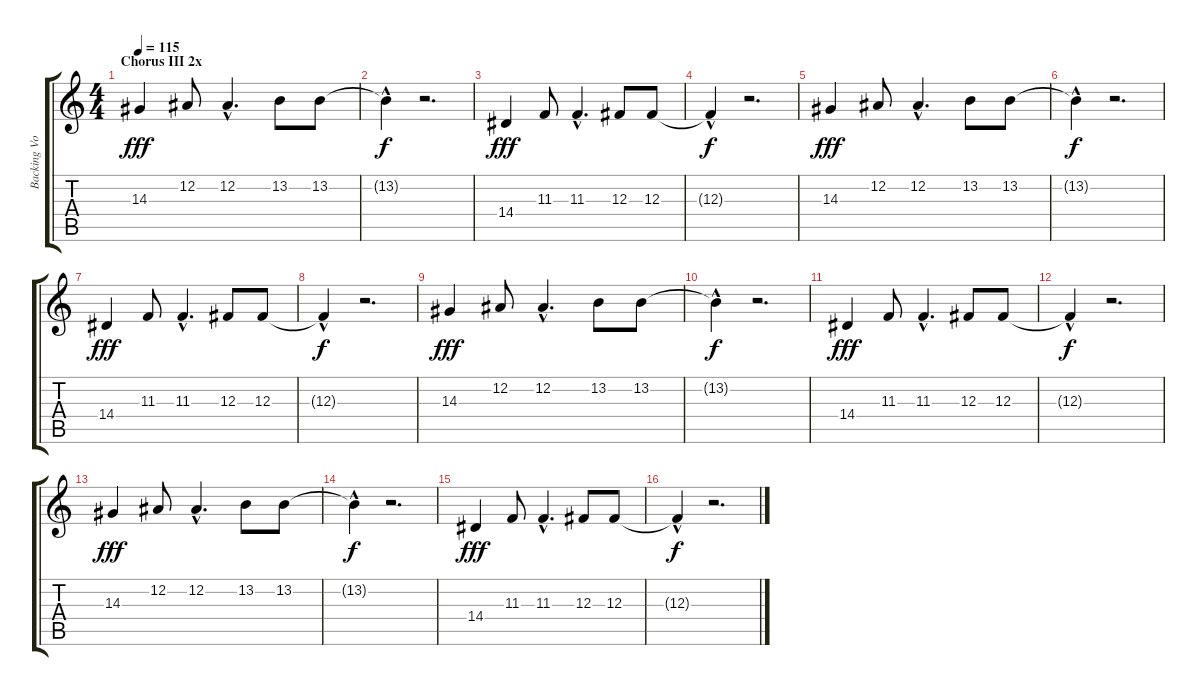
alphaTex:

\track ("Backing Vocals" "Backing Vo") {instrument choiraahs}
\staff {score tabs}
\tuning (Eb4 Bb3 Gb3 Db3 Ab2 Eb2) {hide}
\ts (4 4)
\section ("" "Chorus III 2x")
\tempo 115
\clef g2
\ks c
14.3.4{dy fff} 12.2.8 12.2{hac}.4{d} 13.2.8 13.2.8 |
13.2{hac t}.4{dy f} r.2{d} |
14.4.4{dy fff} 11.3.8 11.3{hac}.4{d} 12.3.8 12.3.8 |
12.3{hac t}.4{dy f} r.2{d} |
14.3.4{dy fff} 12.2.8 12.2{hac}.4{d} 13.2.8 13.2.8 |
13.2{hac t}.4{dy f} r.2{d} |
14.4.4{dy fff} 11.3.8 11.3{hac}.4{d} 12.3.8 12.3.8 |
12.3{hac t}.4{dy f} r.2{d} |
14.3.4{dy fff} 12.2.8 12.2{hac}.4{d} 13.2.8 13.2.8 |
13.2{hac t}.4{dy f} r.2{d} |
14.4.4{dy fff} 11.3.8 11.3{hac}.4{d} 12.3.8 12.3.8 |
12.3{hac t}.4{dy f} r.2{d} |
14.3.4{dy fff} 12.2.8 12.2{hac}.4{d} 13.2.8 13.2.8 |
13.2{hac t}.4{dy f} r.2{d} |
14.4.4{dy fff} 11.3.8 11.3{hac}.4{d} 12.3.8 12.3.8 |
12.3{hac t}.4{dy f} r.2{d}
